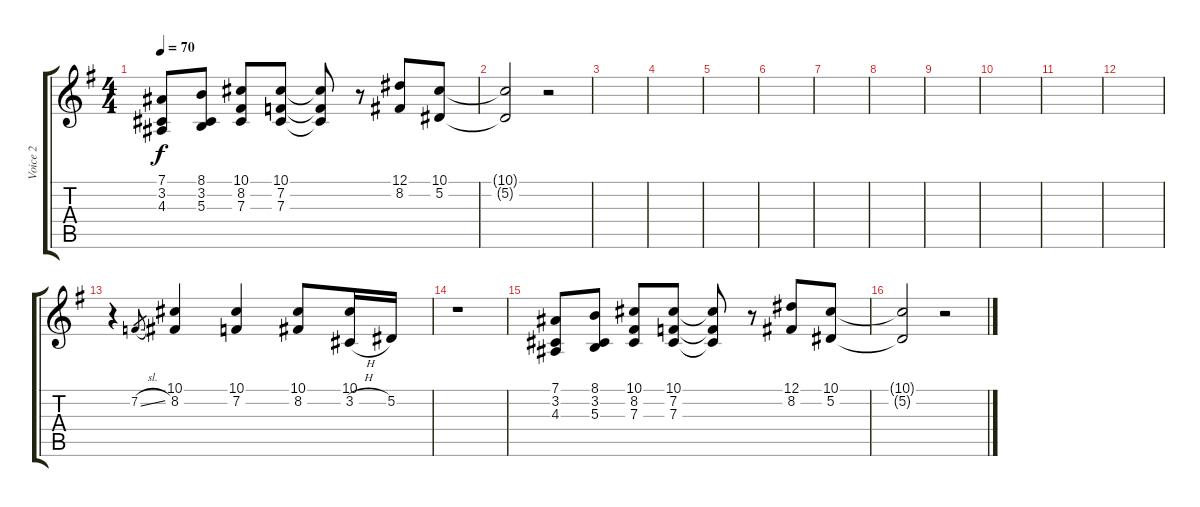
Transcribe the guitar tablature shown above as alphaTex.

\track ("Voice 2" "Voice 2") {instrument violin}
\staff {score tabs}
\tuning (Eb4 Bb3 Gb3 Db3 Ab2 Eb2) {hide}
\ts (4 4)
\tempo 70
\clef g2
\ks g
(7.1 3.2 4.3).8{dy f} (8.1 3.2 5.3).8 (10.1 8.2 7.3).8 (10.1 7.2 7.3).8 (10.1{t} 7.2{t} 7.3{t}).8 r.8 (12.1 8.2).8 (10.1 5.2).8 |
(10.1{t} 5.2{t}).2 r.2 |
|
|
|
|
|
|
|
|
|
|
r.4 7.2{sl}.8{gr} (10.1 8.2).4 (10.1 7.2).4 (10.1 8.2).8 (10.1 3.2{h}).16 5.2.16 |
r.1 |
(7.1 3.2 4.3).8 (8.1 3.2 5.3).8 (10.1 8.2 7.3).8 (10.1 7.2 7.3).8 (10.1{t} 7.2{t} 7.3{t}).8 r.8 (12.1 8.2).8 (10.1 5.2).8 |
(10.1{t} 5.2{t}).2 r.2
